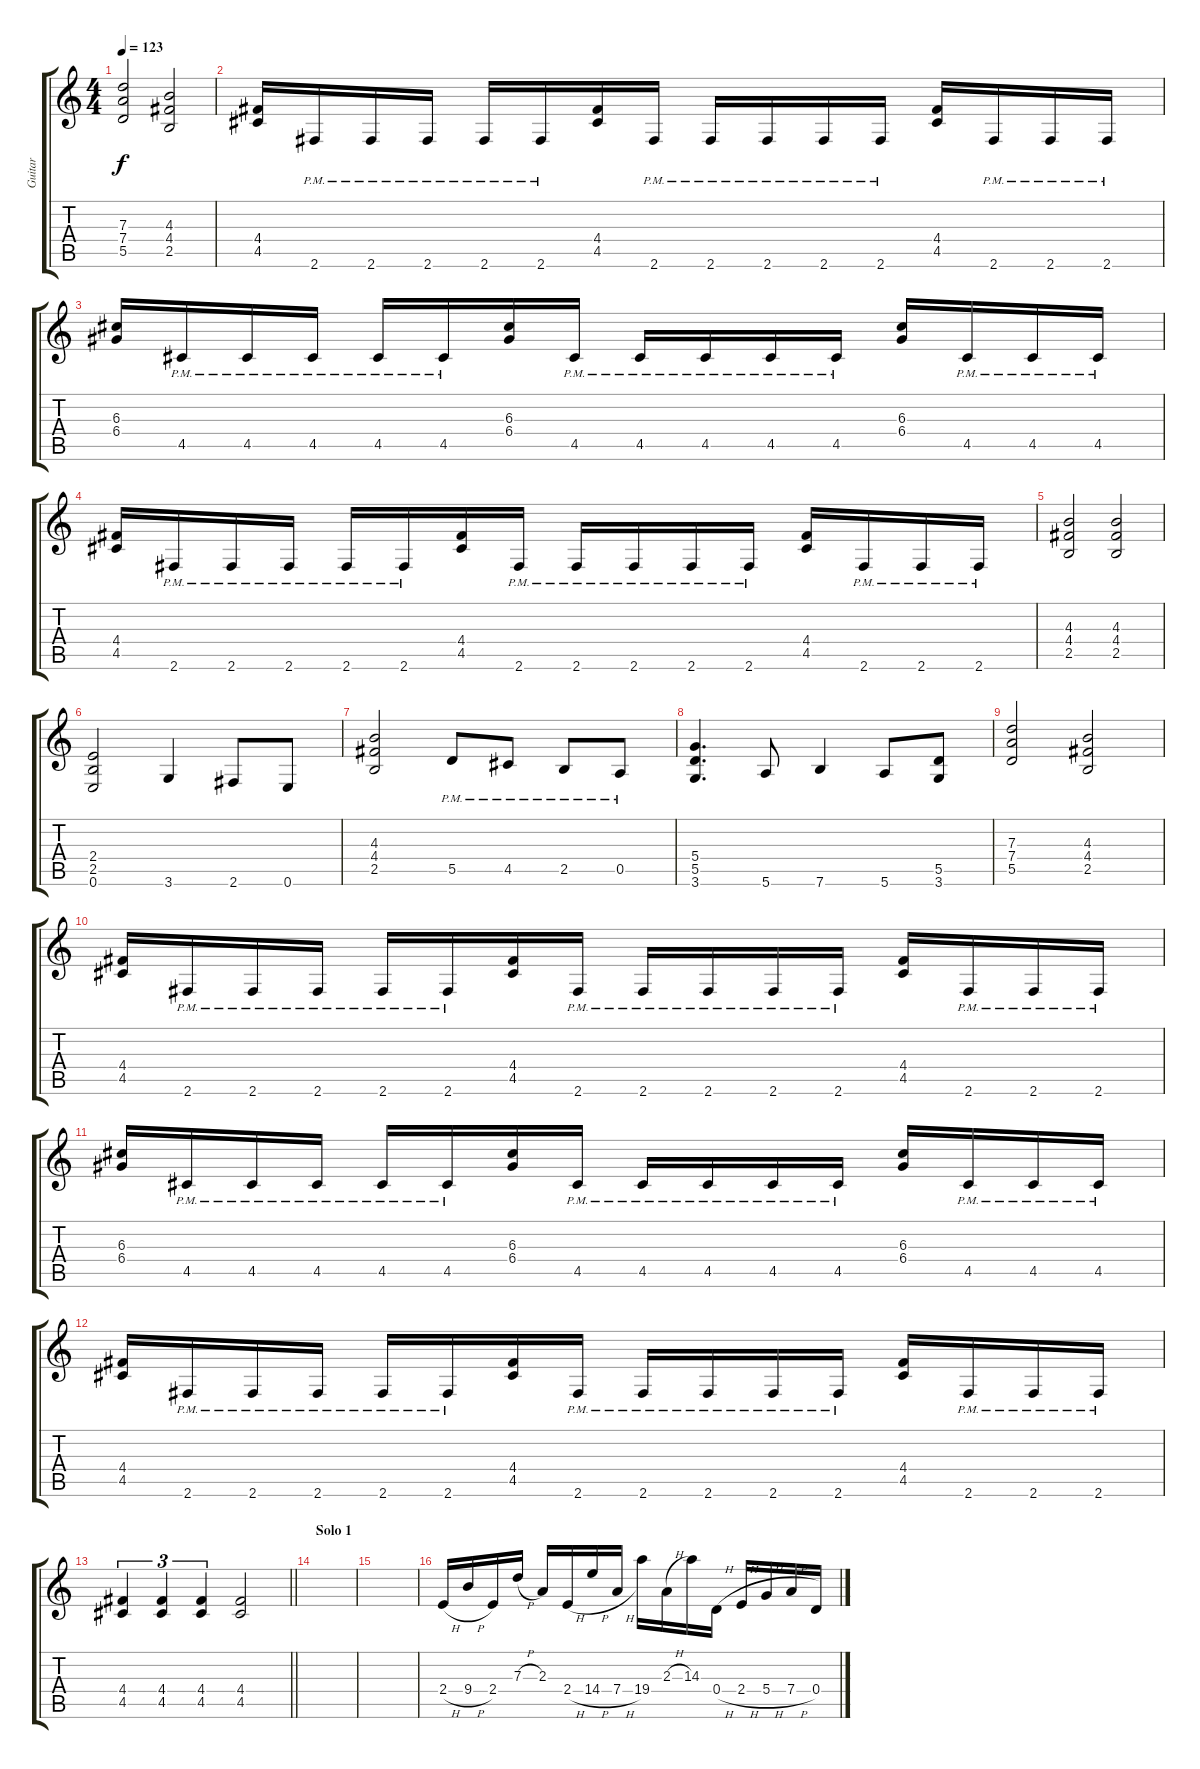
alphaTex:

\track ("Guitar" "Guitar") {instrument distortionguitar}
\staff {score tabs}
\tuning (E4 B3 G3 D3 A2 E2) {hide}
\ts (4 4)
\tempo 123
\clef g2
\ks c
(7.3 7.4 5.5).2{dy f} (4.3 4.4 2.5).2 |
(4.4 4.5).16 2.6{pm}.16 2.6{pm}.16 2.6{pm}.16 2.6{pm}.16 2.6{pm}.16 (4.4 4.5).16 2.6{pm}.16 2.6{pm}.16 2.6{pm}.16 2.6{pm}.16 2.6{pm}.16 (4.4 4.5).16 2.6{pm}.16 2.6{pm}.16 2.6{pm}.16 |
(6.3 6.4).16 4.5{pm}.16 4.5{pm}.16 4.5{pm}.16 4.5{pm}.16 4.5{pm}.16 (6.3 6.4).16 4.5{pm}.16 4.5{pm}.16 4.5{pm}.16 4.5{pm}.16 4.5{pm}.16 (6.3 6.4).16 4.5{pm}.16 4.5{pm}.16 4.5{pm}.16 |
(4.4 4.5).16 2.6{pm}.16 2.6{pm}.16 2.6{pm}.16 2.6{pm}.16 2.6{pm}.16 (4.4 4.5).16 2.6{pm}.16 2.6{pm}.16 2.6{pm}.16 2.6{pm}.16 2.6{pm}.16 (4.4 4.5).16 2.6{pm}.16 2.6{pm}.16 2.6{pm}.16 |
(4.3 4.4 2.5).2 (4.3 4.4 2.5).2 |
(2.4 2.5 0.6).2 3.6.4 2.6.8 0.6.8 |
(4.3 4.4 2.5).2 5.5{pm}.8 4.5{pm}.8 2.5{pm}.8 0.5{pm}.8 |
(5.4 5.5 3.6).4{d} 5.6.8 7.6.4 5.6.8 (5.5 3.6).8 |
(7.3 7.4 5.5).2 (4.3 4.4 2.5).2 |
(4.4 4.5).16 2.6{pm}.16 2.6{pm}.16 2.6{pm}.16 2.6{pm}.16 2.6{pm}.16 (4.4 4.5).16 2.6{pm}.16 2.6{pm}.16 2.6{pm}.16 2.6{pm}.16 2.6{pm}.16 (4.4 4.5).16 2.6{pm}.16 2.6{pm}.16 2.6{pm}.16 |
(6.3 6.4).16 4.5{pm}.16 4.5{pm}.16 4.5{pm}.16 4.5{pm}.16 4.5{pm}.16 (6.3 6.4).16 4.5{pm}.16 4.5{pm}.16 4.5{pm}.16 4.5{pm}.16 4.5{pm}.16 (6.3 6.4).16 4.5{pm}.16 4.5{pm}.16 4.5{pm}.16 |
(4.4 4.5).16 2.6{pm}.16 2.6{pm}.16 2.6{pm}.16 2.6{pm}.16 2.6{pm}.16 (4.4 4.5).16 2.6{pm}.16 2.6{pm}.16 2.6{pm}.16 2.6{pm}.16 2.6{pm}.16 (4.4 4.5).16 2.6{pm}.16 2.6{pm}.16 2.6{pm}.16 |
\barLineRight lightlight
(4.4 4.5).4{tu (3 2)} (4.4 4.5).4{tu (3 2)} (4.4 4.5).4{tu (3 2)} (4.4 4.5).2 |
\section ("" "Solo 1")
|
|
2.4{h}.16 9.4{h}.16 2.4.16 7.3{h}.16 2.3.16 2.4{h}.16 14.4{h}.16 7.4{h}.16 19.4.16 2.3{h}.16 14.3.16 0.4{h}.16 2.4{h}.16 5.4{h}.16 7.4{h}.16 0.4.16
